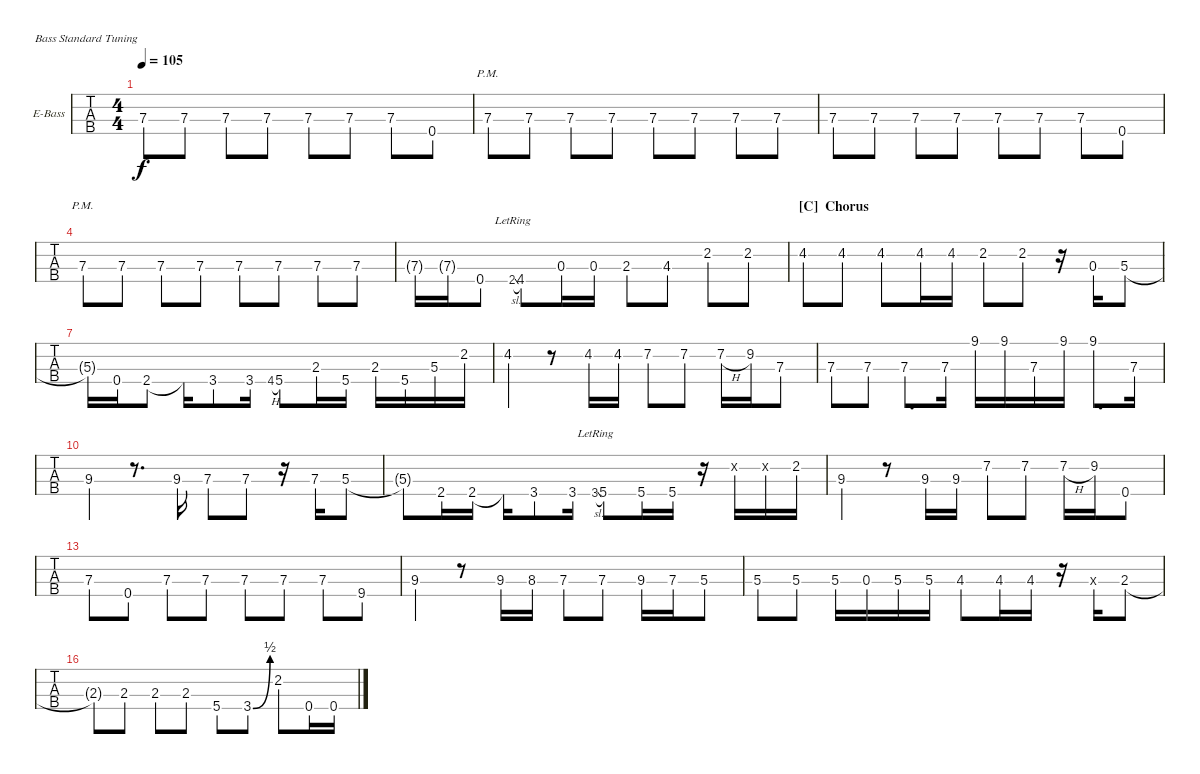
\bracketExtendMode nobrackets
\firstSystemTrackNameOrientation horizontal
\otherSystemsTrackNameOrientation horizontal
\defaultBarNumberDisplay FirstOfSystem
\track ("Bass" "E-Bass") {instrument electricbassfinger}
\staff {tabs}
\tuning (G2 D2 A1 E1)
\ts (4 4)
\tempo 105
\clef f4
\ks c
7.3.8{dy f} 7.3.8 7.3.8 7.3.8 7.3.8 7.3.8 7.3.8 0.4.8 |
\scale
0.220833 7.3{pm}.8 7.3.8 7.3.8 7.3.8 7.3.8 7.3.8 7.3.8 7.3.8 |
\scale
0.288917 7.3.8 7.3.8 7.3.8 7.3.8 7.3.8 7.3.8 7.3.8 0.4.8 |
\scale
0.224535 7.3{pm}.8 7.3.8 7.3.8 7.3.8 7.3.8 7.3.8 7.3.8 7.3.8 |
\scale
0.267695 7.3{g}.16 7.3{g}.16 0.4.8 2.4{sl lr}.8{gr} 4.4.8 0.3.16 0.3.16 2.3.8 4.3.8 2.2.8 2.2.8 |
\section ("C" " Chorus")
4.2.8 4.2.8 4.2.8 4.2.16 4.2.16 2.2.8 2.2.8 r.16 0.3.16 5.3.8 |
5.3{t}.16 0.4.16 2.4.8 2.4{t}.16 3.4.8 3.4.16 4.4{h}.8{gr} 5.4.8 2.3.16 5.4.16 2.3.16 5.4.16 5.3.16 2.2.16 |
4.2.4 r.8 4.2.16 4.2.16 7.2.8 7.2.8 7.2{h}.16 9.2.16 7.3.8 |
7.3.8 7.3.8 7.3.8{d} 7.3.16 9.1.16 9.1.16 7.3.16 9.1.16 9.1.8{d} 7.3.16 |
9.3.4 r.8{d} 9.3.16 7.3.8 7.3.8 r.16 7.3.16 5.3.8 |
5.3{t}.8 2.4.16 2.4.16 2.4{t}.16 3.4.8 3.4.16 3.4{sl lr}.8{gr} 5.4.8 5.4.16 5.4.16 r.16 0.2{x}.16 0.2{x}.16 2.2.16 |
9.3.4 r.8 9.3.16 9.3.16 7.2.8 7.2.8 7.2{h}.16 9.2.16 0.4.8 |
7.3.8 0.4.8 7.3.8 7.3.8 7.3.8 7.3.8 7.3.8 9.4.8 |
9.3.4 r.8 9.3.16 8.3.16 7.3.8 7.3.8 9.3.16 7.3.16 5.3.8 |
5.3.8 5.3.8 5.3.16 0.3.16 5.3.16 5.3.16 4.3.8 4.3.16 4.3.16 r.16 4.3{x}.16 2.3.8 |
2.3{t}.8 2.3.8 2.3.8 2.3.8 5.4.8 3.4{be (bend 0 0 15.6 2)}.8 2.2.8 0.4.16 0.4.16
